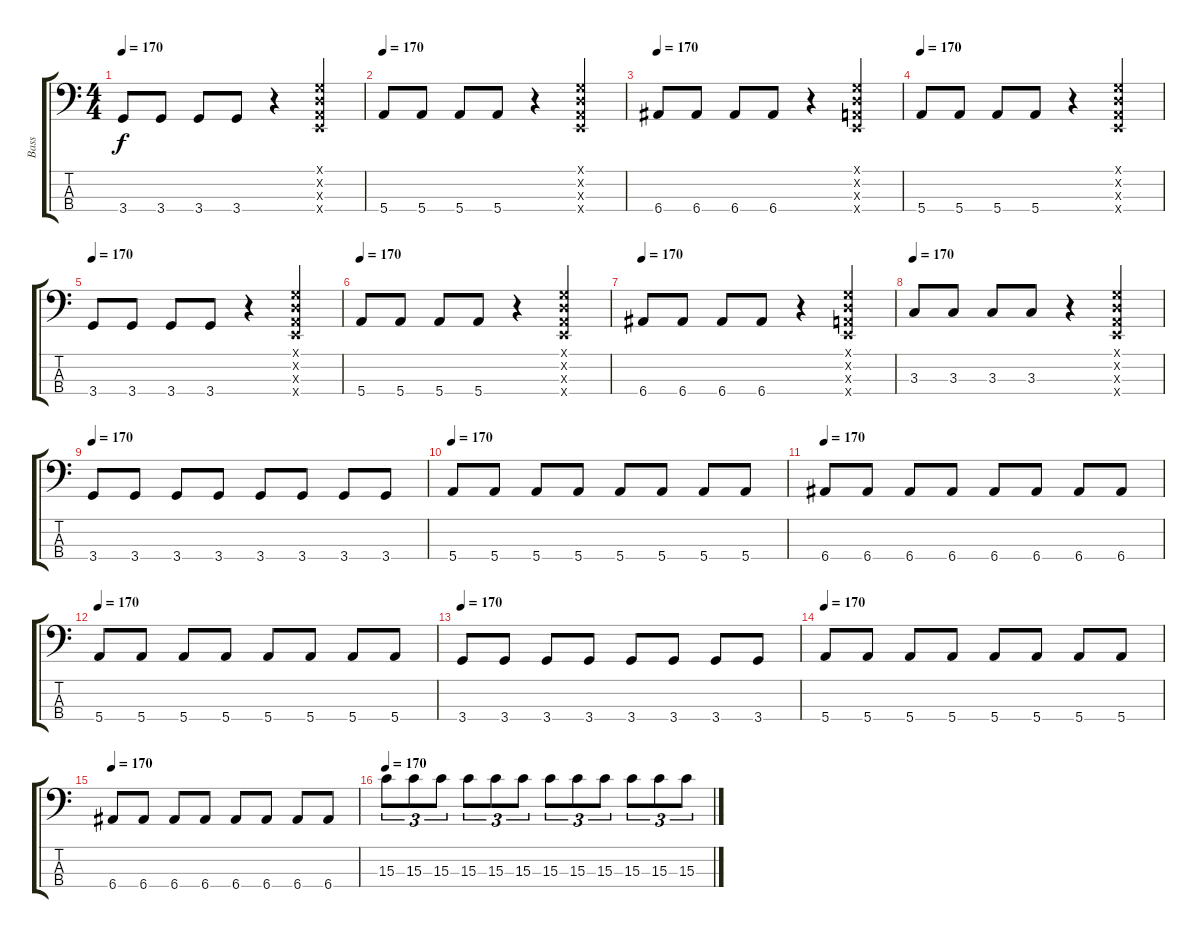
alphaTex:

\track ("Bass" "Bass") {instrument fretlessbass}
\staff {score tabs}
\tuning (G2 D2 A1 E1) {hide}
\ts (4 4)
\tempo 170
\clef f4
\ks c
3.4.8{dy f} 3.4.8 3.4.8 3.4.8 r.4 (0.1{x} 0.2{x} 0.3{x} 0.4{x}).4 |
\tempo 170
5.4.8 5.4.8 5.4.8 5.4.8 r.4 (0.1{x} 0.2{x} 0.3{x} 0.4{x}).4 |
\tempo 170
6.4.8 6.4.8 6.4.8 6.4.8 r.4 (0.1{x} 0.2{x} 0.3{x} 0.4{x}).4 |
\tempo 170
5.4.8 5.4.8 5.4.8 5.4.8 r.4 (0.1{x} 0.2{x} 0.3{x} 0.4{x}).4 |
\tempo 170
3.4.8 3.4.8 3.4.8 3.4.8 r.4 (0.1{x} 0.2{x} 0.3{x} 0.4{x}).4 |
\tempo 170
5.4.8 5.4.8 5.4.8 5.4.8 r.4 (0.1{x} 0.2{x} 0.3{x} 0.4{x}).4 |
\tempo 170
6.4.8 6.4.8 6.4.8 6.4.8 r.4 (0.1{x} 0.2{x} 0.3{x} 0.4{x}).4 |
\tempo 170
3.3.8 3.3.8 3.3.8 3.3.8 r.4 (0.1{x} 0.2{x} 0.3{x} 0.4{x}).4 |
\tempo 170
3.4.8 3.4.8 3.4.8 3.4.8 3.4.8 3.4.8 3.4.8 3.4.8 |
\tempo 170
5.4.8 5.4.8 5.4.8 5.4.8 5.4.8 5.4.8 5.4.8 5.4.8 |
\tempo 170
6.4.8 6.4.8 6.4.8 6.4.8 6.4.8 6.4.8 6.4.8 6.4.8 |
\tempo 170
5.4.8 5.4.8 5.4.8 5.4.8 5.4.8 5.4.8 5.4.8 5.4.8 |
\tempo 170
3.4.8 3.4.8 3.4.8 3.4.8 3.4.8 3.4.8 3.4.8 3.4.8 |
\tempo 170
5.4.8 5.4.8 5.4.8 5.4.8 5.4.8 5.4.8 5.4.8 5.4.8 |
\tempo 170
6.4.8 6.4.8 6.4.8 6.4.8 6.4.8 6.4.8 6.4.8 6.4.8 |
\tempo 170
15.3.8{tu (3 2)} 15.3.8{tu (3 2)} 15.3.8{tu (3 2)} 15.3.8{tu (3 2)} 15.3.8{tu (3 2)} 15.3.8{tu (3 2)} 15.3.8{tu (3 2)} 15.3.8{tu (3 2)} 15.3.8{tu (3 2)} 15.3.8{tu (3 2)} 15.3.8{tu (3 2)} 15.3.8{tu (3 2)}
